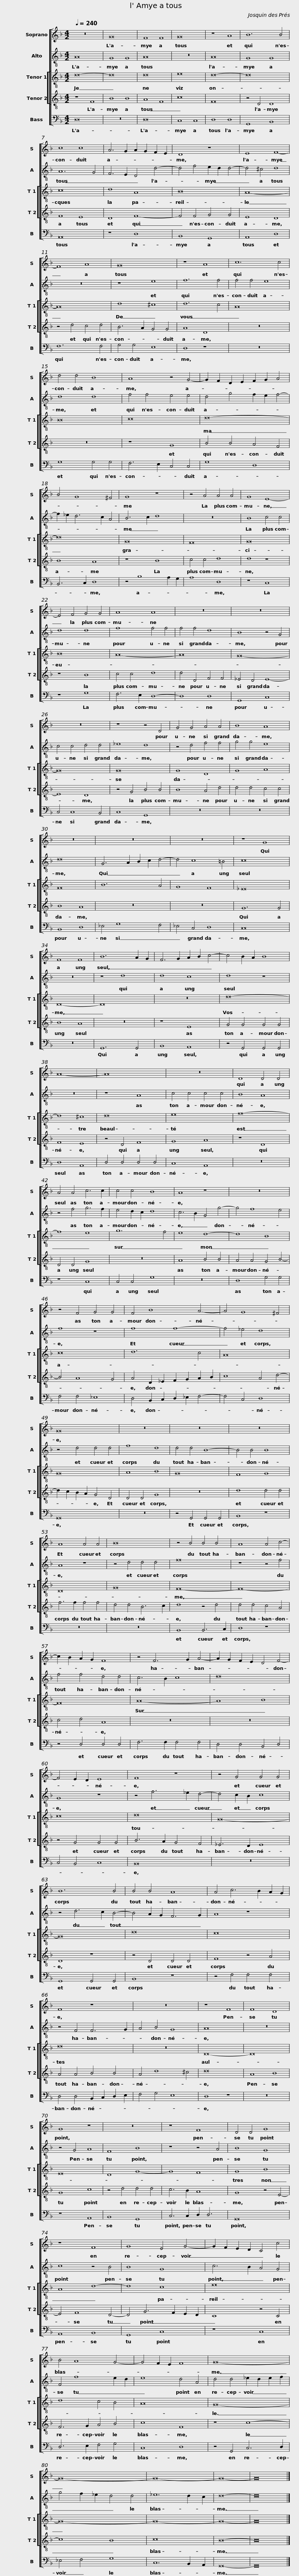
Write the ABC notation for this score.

X:1
%%score [ 1 2 [ 3 4 ] 5 ]
L:1/8
Q:1/4=240
M:4/2
I:linebreak $
K:F
V:1 treble
V:2 treble-8
V:3 treble-8
V:4 treble-8
V:5 bass
V:1
 z16 | G16 | F8 F8 | G16 | z8 A8 | %5
 B12 B4 |$ c8 c8 | A6 G2 A2 G2 F2 E2 | D8 z8 | E8 F8- | %10
 F8 A8 | G16 |$ z8 A8 | c12 c4 | d4 d4 B8 | %15
 A8 z4 G4- | G2 F2 D2 E2 F2 G2 A4 | B4 G8 ^F4 |$ G8 z8 | z4 A4 A4 A4 | %20
 G8 E8- | E4 F4 G4 G4 | A8 A8 | z16 |$ z16 | %25
 z16 | z8 z4 D4 | G4 G4 A4 A4 | B8 A8 | z16 |$ %30
 z16 | z16 | z8 G8 | F8 F8 | B12 A2 G2 | %35
 F6 G2 A2 B2 c4- |$ c4 B2 A2 B8 | A16- | A16 | z16 | %40
 D8 D4 D4 | A4 A4 c6 c2 |$ c4 c4 B8 | A8 z8 | z16 | %45
 z4 F4 G4 G4 | F4 B8 A4- | A4 G8 ^F4 |$ G16 | z16 | %50
 z16 | z16 | A8 A4 A4 | B16 |$ z4 B4 B4 B4 | %55
 A8 A4 c4- | c2 B2 A2 G2 F8 | z4 F6 G2 A4- | A2 G2 F2 E2 D4 F4- | F4 E2 D2 E8 |$ %60
 F8 z8 | z4 G4 G4 G4 | B12 B4 | B4 B4 A8 | A4 c6 B2 A2 G2 |$ %65
 F8 z8 |$ z16 | z8 F8 | F8 D8 | G8 z8 | %70
 z16 | z8 F8 |$ D4 D4 G8 | z8 F8 | G8 E4 G4- | %75
 G2 F2 E2 D2 C4 c4 | B4 A8 G4- | G4 F2 E2 F8 |$ G16- | G16- | %80
 G16- | G16- | G16 |] %83
V:2
 A16 | G8 G8 | A16 | z16 | A16 | %5
 G8 G8 |$ A12 G4 | F6 E2 D4 d4- | d4 f4 e2 d2 d4- | d4 ^c4 d8 | %10
 z16 | z8 e8 |$ f12 f4 | f4 f4 e8 | d8 d8 | %15
 f4 f4 e4 e4 | d4 g4 f2 e2 f4- | f2 _e2 d6 c2 A4 |$ B6 c2 d8 | z16 | %20
 B8 c4 c4 | d8 d8 | f8 f4 f4 | f4 f4 d8 |$ B8 z4 G4 | %25
 c4 c4 d4 d4 | _e8 d8 | z4 d4 f4 f4 | g4 g4 e8 | d16 |$ %30
 G6 A2 B2 c2 d4- | d4 c8 =B4 | c16 | z16 | z8 d8 | %35
 d8 c8 |$ d8 z8 | z16 | z8 A8 | c4 c4 c4 c4 | %40
 B8 A8 | z4 f4 g6 f2 |$ e4 d2 c2 d8 | c6 B2 G4 g4- | g4 f8 e4 | %45
 f8 z8 | f8 f8- | f4 _e4 d8 |$ z4 d4 d4 d4 | f8 d8 | %50
 d4 d4 B8- | B4 B4 B8 | A8 z8 | z4 d4 d4 d4 |$ f16 | %55
 z8 z4 f4 | f4 f4 d4 d4 | c6 B2 c8 | d16 | G8 z8 |$ %60
 z4 f6 _e2 d4- | d4 c2 B2 c8 | z4 d6 c2 B4- | B4 A2 G2 F6 G2 | A8 z8 |$ %65
 z4 F4 F6 G2 |$ A4 B4 G8 | A16 | z16 | z4 G4 A8 | %70
 F8 B8 | z8 z4 A4 |$ B8 G8 | c8 z4 B4 | B8 G8 | %75
 c6 B2 A4 G4 | F4 f8 e2 d2 | e8 d4 A4 |$ d4 d4 _e2 d2 e2 f2 | g4 f2 _e2 d4 d4 | %80
 _e12 d2 c2 | d16- | d16 |] %83
V:3
 d16- | d16 | d16 | e16 | d16- | %5
 d16 |$ c16 | d8 A8 | B16 | A16- | %10
 A16 | d8 ^c8 |$ d12 c4 | A16 | B16 | %15
 c16 | d16- | d16 |$ G16 | F16 | %20
 G16 | B16 | A16- | A16 |$ G16- | %25
 G16 | G16 | G8 D8 | G8 A8 | F16 |$ %30
 B12 A4 | G8 F8 | _E16 | D16- | D16 | %35
 z16 |$ d16- | d8 ^c8 | d16 | e16 | %40
 f16- | f8 e8 |$ g12 f4 | e8 d8- | d8 B8 | %45
 c16 | d12 c4 | A16 |$ G16 | A8 B8 | %50
 G16 | F8 G8 | D16 | G16 |$ F16- | %55
 F16- | F16 | A16- | A8 B8 | c16 |$ %60
 d16 | G16- | G16 | d16 | c16 |$ %65
 d16 |$ z16 | D16- | D16 | E16 | %70
 D8 G8- | G8 F8 |$ G8 B8 | A8 d8- | d8 c8 | %75
 e16 | d8 c4 B4 | A16 |$ G16- | G16- | %80
 G16- | G16- | G16 |] %83
V:4
 z8 F8 | B8 B8 | A8 F8 | c16 | F16 | %5
 z4 D4 D8 |$ F8 E8 | D8 F8- | F4 F4 G4 G4 | E8 D8 | %10
 z4 d4 c4 d4 | B6 A2 G4 G4 |$ A8 D8 | z16 | z16 | %15
 z8 G8 | B4 B4 A4 F4 | B8 A8 |$ z8 B8 | c4 c4 d8 | %20
 d8 z8 | z8 B8 | c4 c4 d8 | d4 D4 F4 F4 |$ _E4 D4 E8- | %25
 E8 D8 | z4 G4 B4 B4 | B8 A4 d4 | d4 d4 c4 c4 | B8 A8 |$ %30
 z16 | z16 | G12 G4 | B8 A8 | z16 | %35
 z8 E8 |$ G4 G4 G4 G4 | F8 E8 | z4 D4 F8 | G8 A8 | %40
 z8 D8 | D4 D4 G8 |$ z16 | A8 B4 B4 | A4 A4 G4 B4- | %45
 B4 A8 G4 | A4 D2 _E2 F2 G2 A2 B2 | c8 A4 d4- |$ d2 c2 B2 A2 G4 D4 | D4 D4 G8 | %50
 z16 | d8 d4 d4 | f6 f2 f4 f4 | d4 d4 B6 c2 |$ d8 z4 d4 | %55
 d4 d4 c4 A4 | c4 d4 A8 | z16 | z16 | z4 G4 G4 G4 |$ %60
 B6 A2 G4 F4 | _E6 D2 E8 | D8 z8 | z4 D4 D4 D4 | F8 z4 A4 |$ %65
 A4 A4 B4 B4 |$ A4 d8 ^c4 | d16 | A8 B8 | G8 c8 | %70
 z4 d4 d4 d4 | c6 B2 A8 |$ G8 z4 E4- | E4 F8 D4- | D4 G6 F2 E2 D2 | %75
 C8 z4 C4 | F6 G2 A4 B4 | c8 F8 |$ z8 c8- | c8 B8 | %80
 c16 | B16- | B16 |] %83
V:5
 D,16 | z16 | D,16 | C,8 C,8 | D,8 D,8 | %5
 G,,8 B,,8 |$ A,,16 | z8 D,8 | B,,8 G,,8 | A,,8 D,8 | %10
 F,12 F,4 | G,4 G,4 E,8 |$ D,8 z8 | z16 | G,8 G,4 G,4 | %15
 F,6 E,2 C,4 C,4 | G,8 D,8 | B,,6 C,2 D,8 |$ z4 B,8 A,2 G,2 | A,8 D,8 | %20
 z8 C,8 | z8 G,8 | F,6 E,2 D,8- | D,8 D,8 |$ G,,8 C,8 | %25
 C,4 C,8 B,,4 | C,8 G,,8 | z16 | z16 | B,,8 D,8 |$ %30
 _E,4 G,8 F,4 | _E,4 C,4 D,8 | C,16 | z16 | G,,12 G,,4 | %35
 B,,8 A,,8 |$ z4 G,,4 G,,4 G,,4 | D,8 A,,8 | D,4 D,4 D,4 D,4 | C,8 A,,8 | %40
 z16 | z8 C,8 |$ C,4 C,4 G,8 | z16 | D,8 G,4 G,4 | %45
 F,4 F,4 _E,8 | D,4 B,,2 C,2 D,2 _E,2 F,4- | F,4 C,4 D,8 |$ G,,16 | z16 | %50
 z4 G,,4 G,,4 G,,4 | B,,8 z8 | z16 | z16 |$ B,,8 B,,6 C,2 | %55
 D,8 z8 | z4 D,4 D,4 D,4 | F,6 F,2 F,4 F,4 | D,4 D,4 B,,4 D,4 | C,4 B,,4 C,8 |$ %60
 B,,16 | z16 | G,,8 G,,4 G,,4 | B,,8 z8 | z4 F,4 F,4 F,4 |$ %65
 D,4 D,4 B,,2 C,2 D,2 E,2 |$ F,4 G,4 E,8 | D,8 z8 | z16 | z8 A,,8 | %70
 B,,8 G,,8 | C,6 C,2 D,2 D,6 |$ G,,16 | A,,8 B,,8 | G,,8 C,8 | %75
 z8 C,8 | D,6 E,2 F,4 G,4 | C,8 D,8 |$ z4 G,,4 C,6 D,2 | _E,4 F,4 G,8 | %80
 C,12 B,,2 A,,2 | G,,16- | G,,16 |] %83
